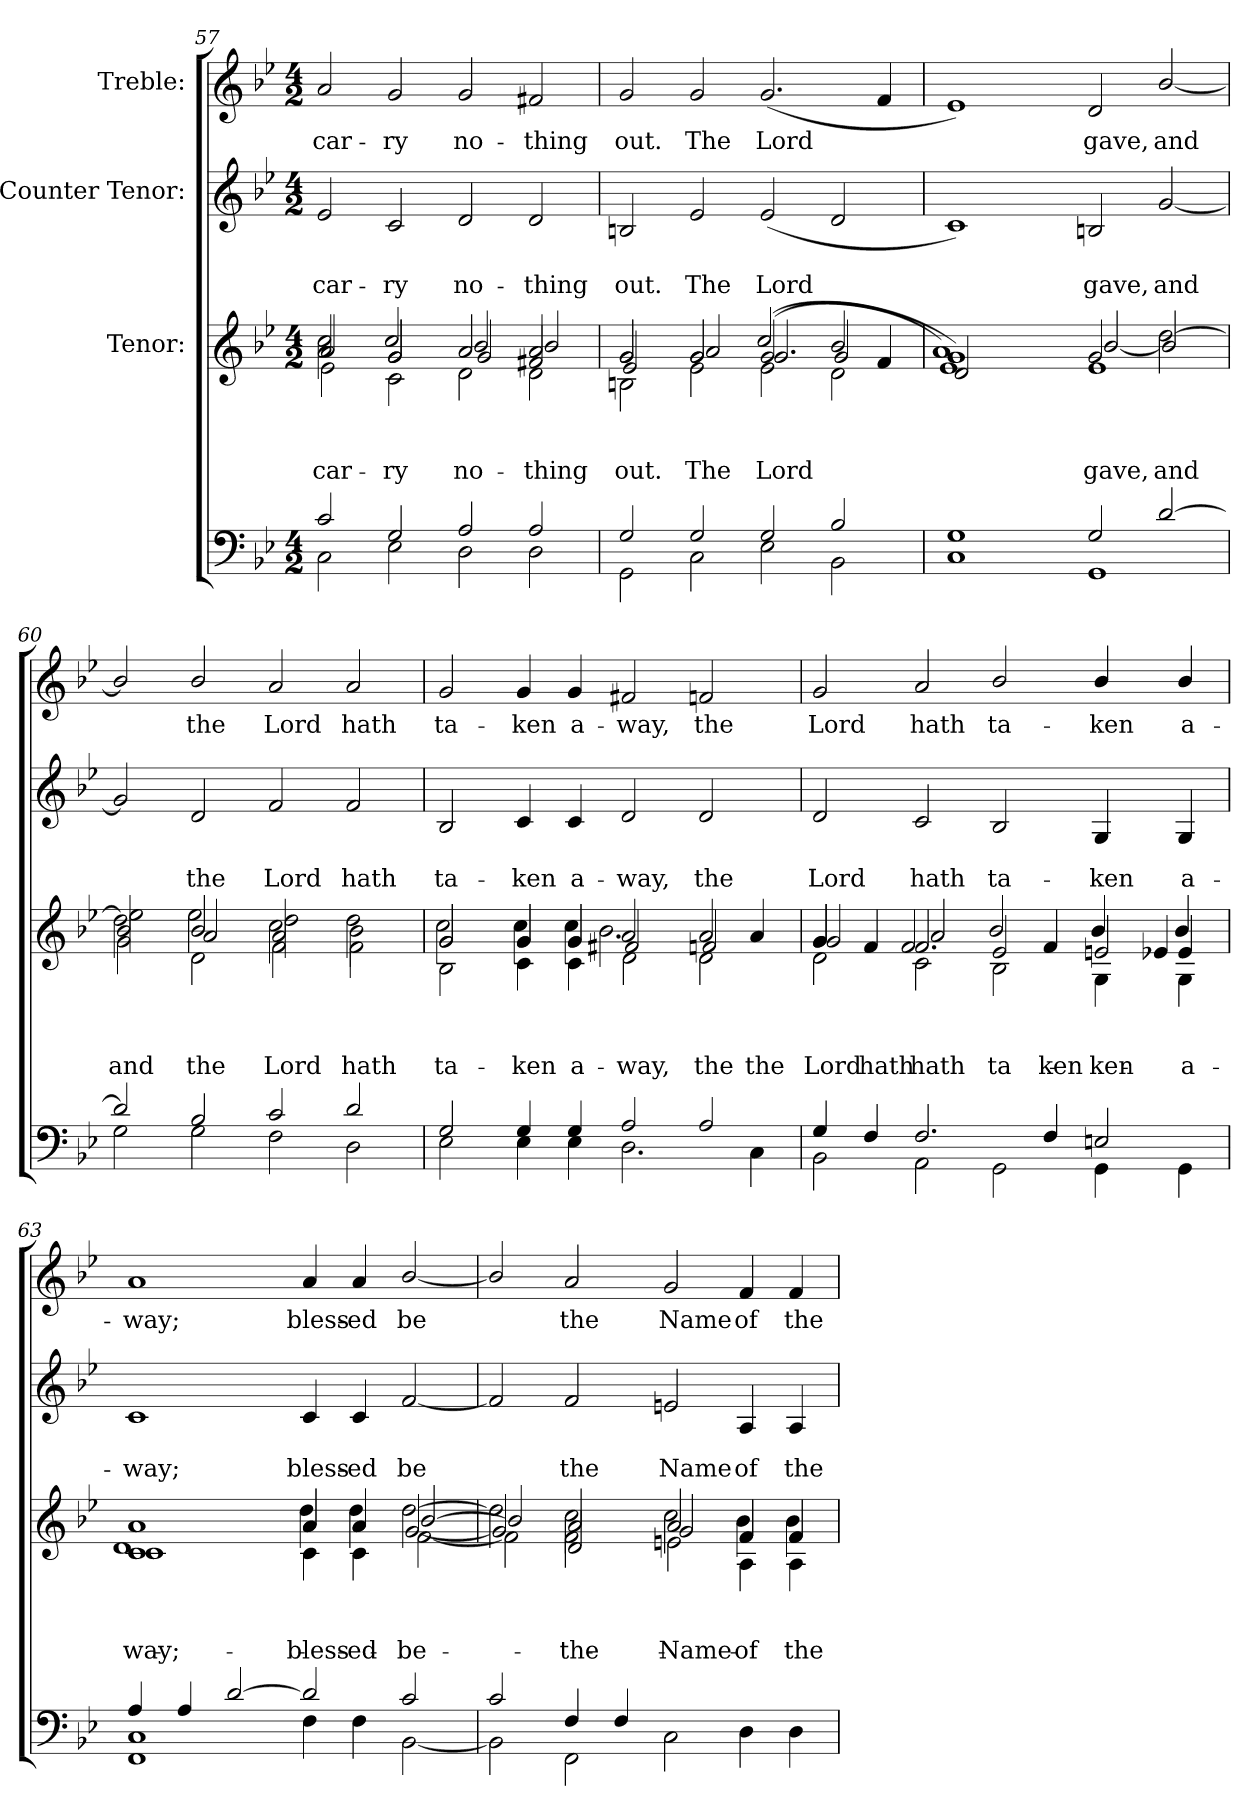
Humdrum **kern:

**kern	**kern	**text	**text	**text	**kern	**text	**text	**kern	**text
*part4	*part3	*part3	*part3	*part3	*part2	*part2	*part2	*part1	*part1
*staff4	*staff3	*staff3	*staff3	*staff3	*staff2	*staff2	*staff2	*staff1	*staff1
*	*I"Tenor:	*	*	*	*I"Counter  Tenor:	*	*	*I"Treble:	*
!!LO:LB:g=z
*clefF4	*clefG2	*	*	*	*clefG2	*	*	*clefG2	*
*k[b-e-]	*k[b-e-]	*	*	*	*k[b-e-]	*	*	*k[b-e-]	*
*B-:	*B-:	*	*	*	*B-:	*	*	*B-:	*
*M4/2	*M4/2	*	*	*	*M4/2	*	*	*M4/2	*
=57	=57	=57	=57	=57	=57	=57	=57	=57	=57
*^	*	*	*	*	*	*	*	*	*
!	!	!	!	!	!LO:LY:b	!	!	!	!	!
*	*	*^	*	*	*	*	*	*	*	*
!	!	!	!	!	!	!LO:LY:b	!	!	!LO:LY:b	!	!LO:LY:b
*	*	*^	*^	*	*	*	*	*	*	*	*
2c/	2C\	2cc\	2a/	2a/	2e-\	.	.	car-	2e-/	.	car-	2a/	car-
!	!	!	!	!	!	!	!	!LO:LY:b	!	!	!	!	!
!	!	!	!	!	!	!	!	!LO:LY:b	!	!	!LO:LY:b	!	!LO:LY:b
2G/	2E-\	2g/	2cc/	2g/	2c\	.	.	-ry	2c/	.	-ry	2g/	-ry
!	!	!	!	!	!	!	!	!LO:LY:b	!	!	!	!	!
!	!	!	!	!	!	!	!	!LO:LY:b	!	!	!LO:LY:b	!	!LO:LY:b
2A/	2D\	2a/	2b-/	2g/	2d\	.	.	no-	2d/	.	no-	2g/	no-
!	!	!	!	!	!	!	!	!LO:LY:b	!	!	!	!	!
!	!	!	!	!	!	!	!	!LO:LY:b	!	!	!LO:LY:b	!	!LO:LY:b
2A/	2D\	2a/	2b-/	2f#X/	2d\	.	.	-thing	2d/	.	-thing	2f#X/	-thing
=58	=58	=58	=58	=58	=58	=58	=58	=58	=58	=58	=58	=58	=58
*	*	*	*	*	*	*	*	*	*	*	*	*MM240	*
!	!	!	!	!	!	!	!	!LO:LY:b	!	!	!	!	!
!	!	!	!	!	!	!	!	!LO:LY:b	!	!	!LO:LY:b	!	!LO:LY:b
2G/	2GG\	2g/	2e-/	2g/	2Bn\	.	.	out.	2Bn/	.	out.	2g/	out.
!	!	!	!	!	!	!	!	!LO:LY:b	!	!	!	!	!
!	!	!	!	!	!	!	!	!LO:LY:b	!	!	!LO:LY:b	!	!LO:LY:b
2G/	2C\	2g/	2a/	2g/	2e-\	.	.	The	2e-/	.	The	2g/	The
!	!	!	!	!	!	!	!	!LO:LY:b	!	!	!	!	!
!	!	!	!	!	!	!	!	!LO:LY:b	!	!	!LO:LY:b	!	!LO:LY:b
2G/	2E-\	(<2g/	(<2cc/	2.g/	2e-\	.	.	Lord	(<2e-/	.	Lord	(<2.g/	Lord
2B-/	2BB-\	2b-/	2g/	.	2d\	.	.	.	2d/	.	.	.	.
.	.	.	.	4f/	.	.	.	.	.	.	.	4f/	.
=59	=59	=59	=59	=59	=59	=59	=59	=59	=59	=59	=59	=59	=59
*	*	*	*	*	*	*	*	*	*	*	*	*MM4	*
1G	1C	1g)	1a)	2d/	1e-	.	.	.	1c)	.	.	1e-)	.
.	.	.	.	1.ryy	.	.	.	.	.	.	.	.	.
!	!	!	!	!	!	!	!	!LO:LY:b	!	!	!	!	!
!	!	!	!	!	!	!	!	!LO:LY:b	!	!	!LO:LY:b	!	!LO:LY:b
2G/	1GG	2g/	1e-	.	[<2b-/	.	.	gave,	2Bn/	.	gave,	2d/	gave,
!	!	!	!	!	!	!	!	!LO:LY:b	!	!	!LO:LY:b	!	!LO:LY:b
[<2d/	.	[>2dd\	.	.	2b-/]	.	.	and	[<2g/	.	and	[<2b-/	and
=60	=60	=60	=60	=60	=60	=60	=60	=60	=60	=60	=60	=60	=60
!	!	!	!	!	!	!	!	!LO:LY:b	!	!	!	!	!
2d/]	2G\	2dd\]	2ee-\	2b-/	2g\	.	.	and	2g/]	.	.	2b-/]	.
!	!	!	!	!	!	!	!	!LO:LY:b	!	!	!	!	!
!	!	!	!	!	!	!	!	!LO:LY:b	!	!	!LO:LY:b	!	!LO:LY:b
2B-/	2G\	2b-/	2ee-\	2a/	2d\	.	.	the	2d/	.	the	2b-/	the
!	!	!	!	!	!	!	!	!LO:LY:b	!	!	!	!	!
!	!	!	!	!	!	!	!	!LO:LY:b	!	!	!LO:LY:b	!	!LO:LY:b
2c/	2F\	2cc\	2dd\	2a/	2f\	.	.	Lord	2f/	.	Lord	2a/	Lord
!	!	!	!	!	!	!	!	!LO:LY:b	!	!	!	!	!
!	!	!	!	!	!	!	!	!LO:LY:b	!	!	!LO:LY:b	!	!LO:LY:b
2d/	2D\	2dd\	2b-\	2ryy	2f\	.	.	hath	2f/	.	hath	2a/	hath
!!LO:LB:g=z
=61	=61	=61	=61	=61	=61	=61	=61	=61	=61	=61	=61	=61	=61
!	!	!	!	!	!	!	!	!LO:LY:b	!	!	!	!	!
!	!	!	!	!	!	!	!	!LO:LY:b	!	!	!LO:LY:b	!	!LO:LY:b
2G/	2E-\	2g/	2cc\	2g/	2B-\	.	.	ta-	2B-/	.	ta-	2g/	ta-
!	!	!	!	!	!	!	!	!LO:LY:b	!	!	!	!	!
!	!	!	!	!	!	!	!	!LO:LY:b	!	!	!LO:LY:b	!	!LO:LY:b
4G/	4E-\	4g/	4cc\	4g/	4c\	.	.	-ken	4c/	.	-ken	4g/	-ken
!	!	!	!	!	!	!	!	!LO:LY:b	!	!	!	!	!
!	!	!	!	!	!	!	!	!LO:LY:b	!	!	!LO:LY:b	!	!LO:LY:b
4G/	4E-\	4g/	4cc\	4g/	4c\	.	.	a-	4c/	.	a-	4g/	a-
!	!	!	!	!	!	!	!	!LO:LY:b	!	!	!	!	!
!	!	!	!	!	!	!	!	!LO:LY:b	!	!	!LO:LY:b	!	!LO:LY:b
2A/	2.D\	2a/	2.b-\	2f#X/	2d\	.	.	-way,	2d/	.	-way,	2f#X/	-way,
!	!	!	!	!	!	!	!	!LO:LY:b	!	!	!LO:LY:b	!	!LO:LY:b
2A/	.	2a/	.	2fn/	2d\	.	.	the	2d/	.	the	2fn/	the
!	!	!	!	!	!	!	!	!LO:LY:b	!	!	!	!	!
.	4C\	.	4a/	.	.	.	.	the	.	.	.	.	.
=62	=62	=62	=62	=62	=62	=62	=62	=62	=62	=62	=62	=62	=62
!	!	!	!	!	!	!	!	!LO:LY:b	!	!	!	!	!
!	!	!	!	!	!	!	!	!LO:LY:b	!	!	!LO:LY:b	!	!LO:LY:b
4G/	2BB-\	4g/	2g/	2g/	2d\	.	.	-Lord	2d/	.	Lord	2g/	Lord
!	!	!	!	!	!	!	!	!LO:LY:b	!	!	!	!	!
4F/	.	4f/	.	.	.	.	.	hath	.	.	.	.	.
!	!	!	!	!	!	!	!	!LO:LY:b	!	!	!	!	!
!	!	!	!	!	!	!	!	!LO:LY:b	!	!	!LO:LY:b	!	!LO:LY:b
2.F/	2AA\	2.f/	2f/	2a/	2c\	.	.	hath	2c/	.	hath	2a/	hath
!	!	!	!	!	!	!	!	!LO:LY:b	!	!	!LO:LY:b	!	!LO:LY:b
.	2GG\	.	2e-/	2b-/	2B-\	.	.	ta-	2B-/	.	ta-	2b-/	ta-
!	!	!	!	!	!	!	!	!LO:LY:b	!	!	!	!	!
4F/	.	4f/	.	.	.	.	.	-ken	.	.	.	.	.
!	!	!	!	!	!	!	!	!LO:LY:b	!	!	!	!	!
!	!	!	!	!	!	!	!	!LO:LY:b	!	!	!LO:LY:b	!	!LO:LY:b
2En/	4GG\	2en/	4e-X/	4b-/	4G\	.	.	-ken	4G/	.	-ken	4b-/	-ken
!	!	!	!	!	!	!	!	!LO:LY:b	!	!	!LO:LY:b	!	!LO:LY:b
.	4GG\	.	4e-/	4b-/	4G\	.	.	a-	4G/	.	a-	4b-/	a-
=63	=63	=63	=63	=63	=63	=63	=63	=63	=63	=63	=63	=63	=63
*	*^	*	*	*	*	*	*	*	*	*	*	*	*
!	!	!	!	!	!	!	!	!	!LO:LY:b	!	!	!	!	!
!	!	!	!	!	!	!	!	!	!LO:LY:b	!	!	!LO:LY:b	!	!LO:LY:b
4A/	1FF	1C	1c	1d	1a	1c	.	.	way;	1c	.	-way;	1a	-way;
4A/	.	.	.	.	.	.	.	.	.	.	.	.	.	.
[<2d/	.	.	.	.	.	.	.	.	.	.	.	.	.	.
!	!	!	!	!	!	!	!	!	!LO:LY:b	!	!	!	!	!
!	!	!	!	!	!	!	!	!	!LO:LY:b	!	!	!LO:LY:b	!	!LO:LY:b
2d/]	4F\	1ryy	4a/	4dd\	4a/	4c\	.	.	bless-	4c/	.	bless-	4a/	bless-
!	!	!	!	!	!	!	!	!	!LO:LY:b	!	!	!	!	!
!	!	!	!	!	!	!	!	!	!LO:LY:b	!	!	!LO:LY:b	!	!LO:LY:b
.	4F\	.	4a/	4dd\	4a/	4c\	.	.	-ed	4c/	.	-ed	4a/	-ed
!	!	!	!	!	!	!	!	!	!LO:LY:b	!	!	!	!	!
!	!	!	!	!	!	!	!	!	!LO:LY:b	!	!	!LO:LY:b	!	!LO:LY:b
2c/	[>2BB-\	.	[>2dd\	[<2g/	[<2b-/	[>2f\	.	.	be	[<2f/	.	be	[<2b-/	be
*	*v	*v	*	*	*	*	*	*	*	*	*	*	*	*
!!LO:PB:g=z
=64	=64	=64	=64	=64	=64	=64	=64	=64	=64	=64	=64	=64	=64
2c/	2BB-\]	2dd\]	2g/]	2b-/]	2f\]	.	.	.	2f/]	.	.	2b-/]	.
!	!	!	!	!	!	!	!	!LO:LY:b	!	!	!	!	!
!	!	!	!	!	!	!	!	!LO:LY:b	!	!	!LO:LY:b	!	!LO:LY:b
4F/	2FF\	2cc\	2d/	2a/	2f\	.	.	the	2f/	.	the	2a/	the
4F/	.	.	.	.	.	.	.	.	.	.	.	.	.
!	!	!	!	!	!	!	!	!LO:LY:b	!	!	!	!	!
!	!	!	!	!	!	!	!	!LO:LY:b	!	!	!LO:LY:b	!	!LO:LY:b
1ryy	2C\	2cc\	2a/	2g/	2en\	.	.	Name	2en/	.	Name	2g/	Name
!	!	!	!	!	!	!	!	!LO:LY:b	!	!	!	!	!
!	!	!	!	!	!	!	!	!LO:LY:b	!	!	!LO:LY:b	!	!LO:LY:b
.	4D\	4f/	4b-\	4f/	4A\	.	.	of	4A/	.	of	4f/	of
!	!	!	!	!	!	!	!	!LO:LY:b	!	!	!	!	!
!	!	!	!	!	!	!	!	!LO:LY:b	!	!	!LO:LY:b	!	!LO:LY:b
.	4D\	4f/	4b-\	4f/	4A\	.	.	the	4A/	.	the	4f/	the
*v	*v	*	*	*	*	*	*	*	*	*	*	*	*
*	*v	*v	*v	*v	*	*	*	*	*	*	*	*
=	=	=	=	=	=	=	=	=	=
*-	*-	*-	*-	*-	*-	*-	*-	*-	*-
